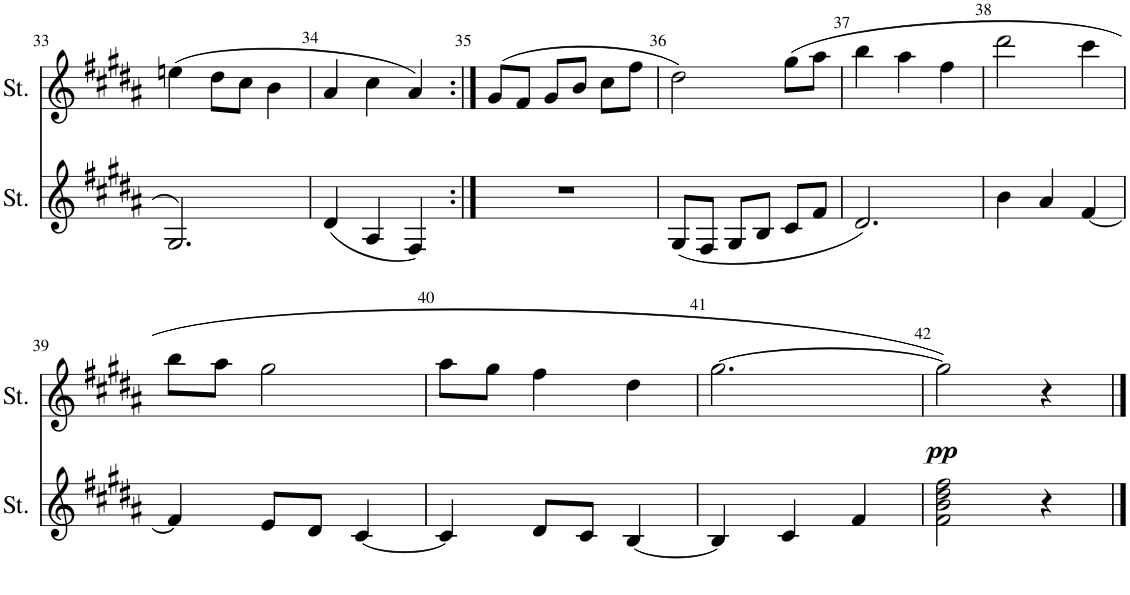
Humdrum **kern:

**kern	**kern	**dynam
*part2	*part1	*part1
*staff2	*staff1	*staff1
*I"Cordes	*I"Cordes	*
!!LO:PB:g=z
*clefG2	*clefG2	*
*k[f#c#g#d#a#]	*k[f#c#g#d#a#]	*
*M3/4	*M3/4	*
=33	=33	=33
2.G#/	(4een\	.
.	8dd#\L	.
.	8cc#\J	.
.	4b\	.
=34	=34	=34
(4d#/	4a#/	.
4A#/	4cc#\	.
4F#/)	4a#/)	.
=35:|!	=35:|!	=35:|!
2.r	(8g#/L	.
.	8f#/J	.
.	8g#/L	.
.	8b/J	.
.	8cc#\L	.
.	8ff#\J	.
=36	=36	=36
(8G#/L	2dd#\)	.
8F#/J	.	.
8G#/L	.	.
8B/J	.	.
8c#/L	(8gg#\L	.
8f#/J	8aa#\J	.
=37	=37	=37
2.d#/)	4bb\	.
.	4aa#\	.
.	4ff#\	.
=38	=38	=38
4b\	2ddd#\	.
4a#/	.	.
[4f#/	4ccc#\	.
!!LO:LB:g=z
=39	=39	=39
4f#/]	8bb\L	.
.	8aa#\J	.
8e/L	2gg#\	.
8d#/J	.	.
[4c#/	.	.
=40	=40	=40
4c#/]	8aa#\L	.
.	8gg#\J	.
8d#/L	4ff#\	.
8c#/J	.	.
[4B/	4dd#\	.
=41	=41	=41
4B/]	[2.gg#\	.
4c#/	.	.
4f#/	.	.
=42	=42	=42
!	!	!LO:DY:b
2f#\ 2b\ 2dd#\ 2ff#\	2gg#\])	pp
4r	4r	.
==	==	==
*-	*-	*-
